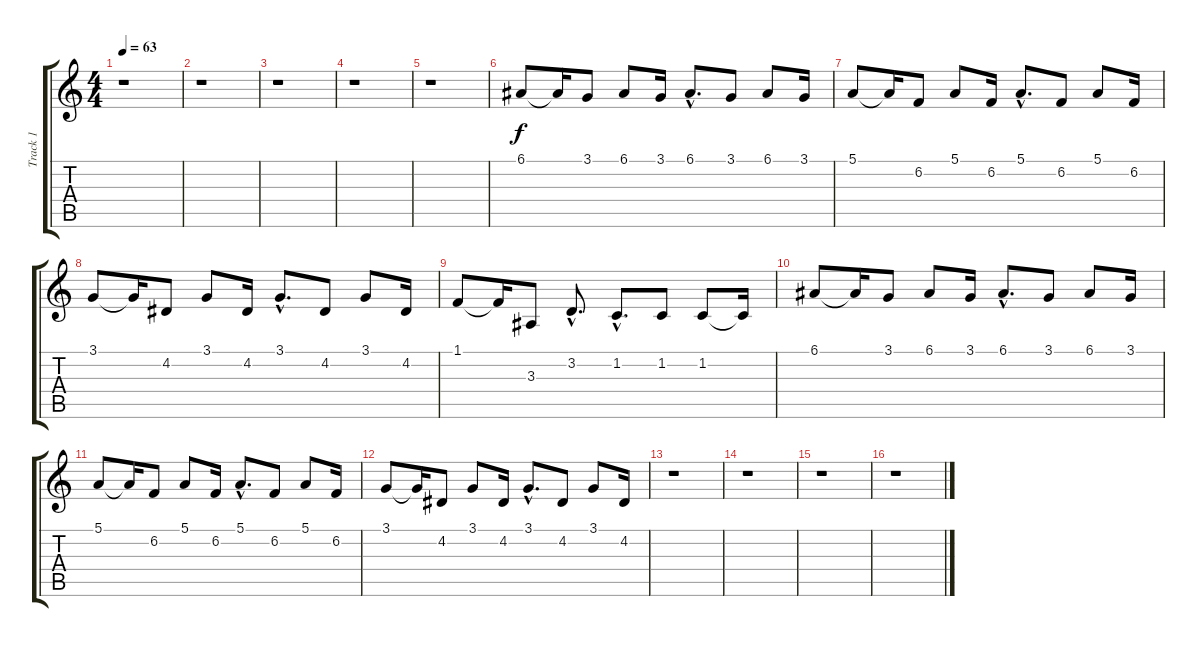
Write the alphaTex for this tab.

\track ("Track 1" "Track 1") {instrument acousticgrandpiano}
\staff {score tabs}
\tuning (E4 B3 G3 D3 A2 E2) {hide}
\ts (4 4)
\tempo 63
\clef g2
\ks c
r.1{dy f} |
r.1 |
r.1 |
r.1 |
r.1 |
6.1.8 6.1{t}.16 3.1.8 6.1.8 3.1.16 6.1{hac}.8{d} 3.1.8 6.1.8 3.1.16 |
5.1.8 5.1{t}.16 6.2.8 5.1.8 6.2.16 5.1{hac}.8{d} 6.2.8 5.1.8 6.2.16 |
3.1.8 3.1{t}.16 4.2.8 3.1.8 4.2.16 3.1{hac}.8{d} 4.2.8 3.1.8 4.2.16 |
1.1.8 1.1{t}.16 3.3.8 3.2{hac}.8{d} 1.2{hac}.8{d} 1.2.8 1.2.8 1.2{t}.16 |
6.1.8 6.1{t}.16 3.1.8 6.1.8 3.1.16 6.1{hac}.8{d} 3.1.8 6.1.8 3.1.16 |
5.1.8 5.1{t}.16 6.2.8 5.1.8 6.2.16 5.1{hac}.8{d} 6.2.8 5.1.8 6.2.16 |
3.1.8 3.1{t}.16 4.2.8 3.1.8 4.2.16 3.1{hac}.8{d} 4.2.8 3.1.8 4.2.16 |
r.1 |
r.1 |
r.1 |
r.1
